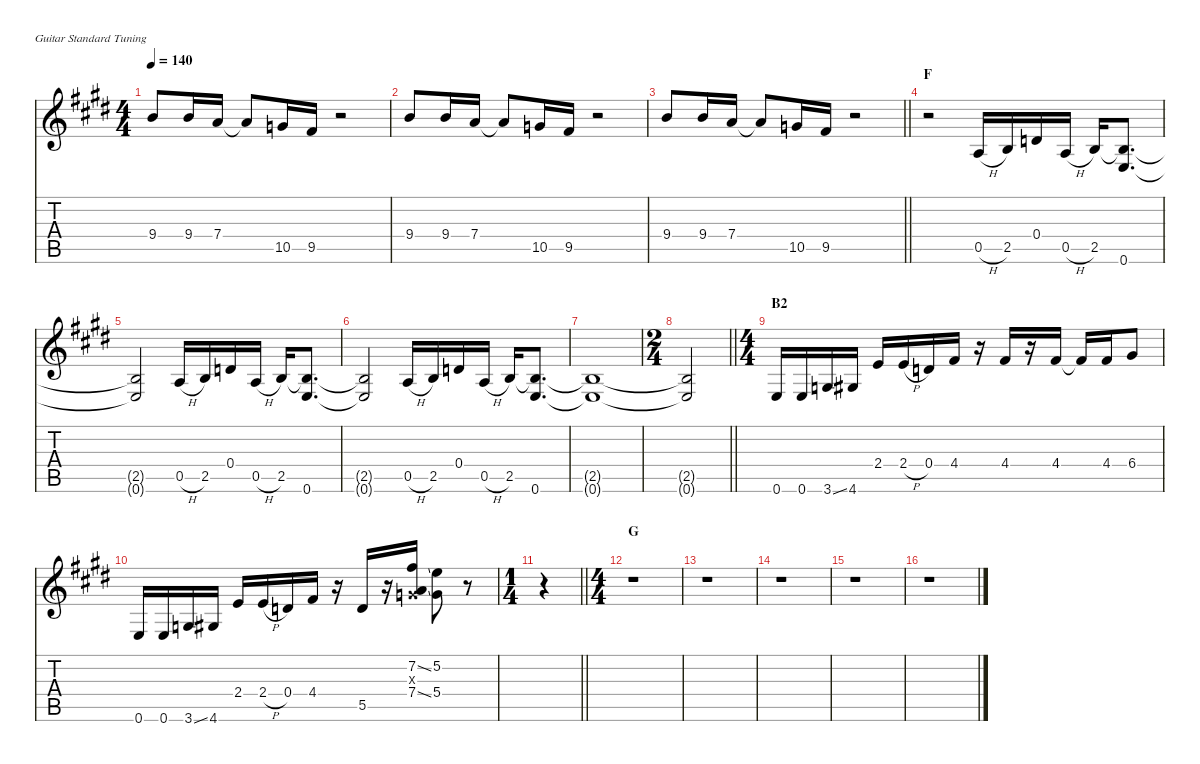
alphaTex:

\defaultSystemsLayout 4
\hideDynamics
\bracketExtendMode nobrackets
\singleTrackTrackNamePolicy hidden
\multiTrackTrackNamePolicy hidden
\firstSystemTrackNameMode fullname
\firstSystemTrackNameOrientation horizontal
\otherSystemsTrackNameOrientation horizontal
\track ("Guitar 3" "el.guit.") {instrument electricguitarclean}
\staff {score tabs}
\tuning (E4 B3 G3 D3 A2 E2)
\ts (4 4)
\tempo 140
\clef g2
\ks e
9.4{acc forcenatural}.8{dy fff beam Up} 9.4{acc forcenatural}.16{beam Up} 7.4{acc forcenatural}.16{beam Up} 7.4{t acc forcenatural}.8{dy f beam Up} 10.5{acc forcenatural}.16{dy fff beam Up} 9.5{acc #}.16{beam Up} r.2{beam Up} |
9.4{acc forcenatural}.8{beam Up} 9.4{acc forcenatural}.16{beam Up} 7.4{acc forcenatural}.16{beam Up} 7.4{t acc forcenatural}.8{dy f beam Up} 10.5{acc forcenatural}.16{dy fff beam Up} 9.5{acc #}.16{beam Up} r.2{beam Up} |
\barLineRight lightlight
9.4{acc forcenatural}.8{beam Up} 9.4{acc forcenatural}.16{beam Up} 7.4{acc forcenatural}.16{beam Up} 7.4{t acc forcenatural}.8{dy f beam Up} 10.5{acc forcenatural}.16{dy fff beam Up} 9.5{acc #}.16{beam Up} r.2{beam Up} |
\section ("" "F")
r.2{beam Down} 0.5{h acc forcenatural}.16{beam Up} 2.5{acc forcenatural}.16{beam Up} 0.4{acc forcenatural}.16{beam Up} 0.5{h acc forcenatural}.16{beam Up} 2.5{acc forcenatural}.16{beam Up} (2.5{t acc forcenatural} 0.6{acc forcenatural}).8{d dy f beam Up} |
(2.5{t acc forcenatural} 0.6{t acc forcenatural}).2{beam Up} 0.5{h acc forcenatural}.16{dy fff beam Up} 2.5{acc forcenatural}.16{beam Up} 0.4{acc forcenatural}.16{beam Up} 0.5{h acc forcenatural}.16{beam Up} 2.5{acc forcenatural}.16{beam Up} (2.5{t acc forcenatural} 0.6{acc forcenatural}).8{d dy f beam Up} |
(2.5{t acc forcenatural} 0.6{t acc forcenatural}).2{beam Up} 0.5{h acc forcenatural}.16{dy fff beam Up} 2.5{acc forcenatural}.16{beam Up} 0.4{acc forcenatural}.16{beam Up} 0.5{h acc forcenatural}.16{beam Up} 2.5{acc forcenatural}.16{beam Up} (2.5{t acc forcenatural} 0.6{acc forcenatural}).8{d dy f beam Up} |
(2.5{t acc forcenatural} 0.6{t acc forcenatural}).1{beam Up} |
\ts (2 4)
\barLineRight lightlight
(2.5{t acc forcenatural} 0.6{t acc forcenatural}).2{beam Up} |
\ts (4 4)
\section ("" "B2")
0.6{acc forcenatural}.16{dy fff beam Up} 0.6{acc forcenatural}.16{beam Up} 3.6{ss acc forcenatural}.16{beam Up} 4.6{acc #}.16{beam Up} 2.4{acc forcenatural}.16{beam Up} 2.4{h acc forcenatural}.16{beam Up} 0.4{acc forcenatural}.16{beam Up} 4.4{acc #}.16{beam Up} r.16{beam Up} 4.4{acc #}.16{beam Up} r.16{beam Up} 4.4{acc #}.16{beam Up} 4.4{t acc #}.16{dy f beam Up} 4.4{acc #}.16{dy fff beam Up} 6.4{acc #}.8{beam Up} |
0.6{acc forcenatural}.16{beam Up} 0.6{acc forcenatural}.16{beam Up} 3.6{ss acc forcenatural}.16{beam Up} 4.6{acc #}.16{beam Up} 2.4{acc forcenatural}.16{beam Up} 2.4{h acc forcenatural}.16{beam Up} 0.4{acc forcenatural}.16{beam Up} 4.4{acc #}.16{beam Up} r.16{beam Up} 5.5{acc forcenatural}.16{beam Up} r.16{beam Up} (7.2{ss acc #} 0.3{x acc forcenatural} 7.4{ss acc forcenatural}).16{beam Up} (5.2{acc forcenatural} 5.4{acc forcenatural}).8{beam Down} r.8{beam Down} |
\ts (1 4)
\barLineRight lightlight
r.4{beam Down} |
\ts (4 4)
\section ("" "G")
r.1{beam Down} |
r.1{beam Down} |
r.1{beam Down} |
r.1{beam Down} |
r.1{beam Down}
